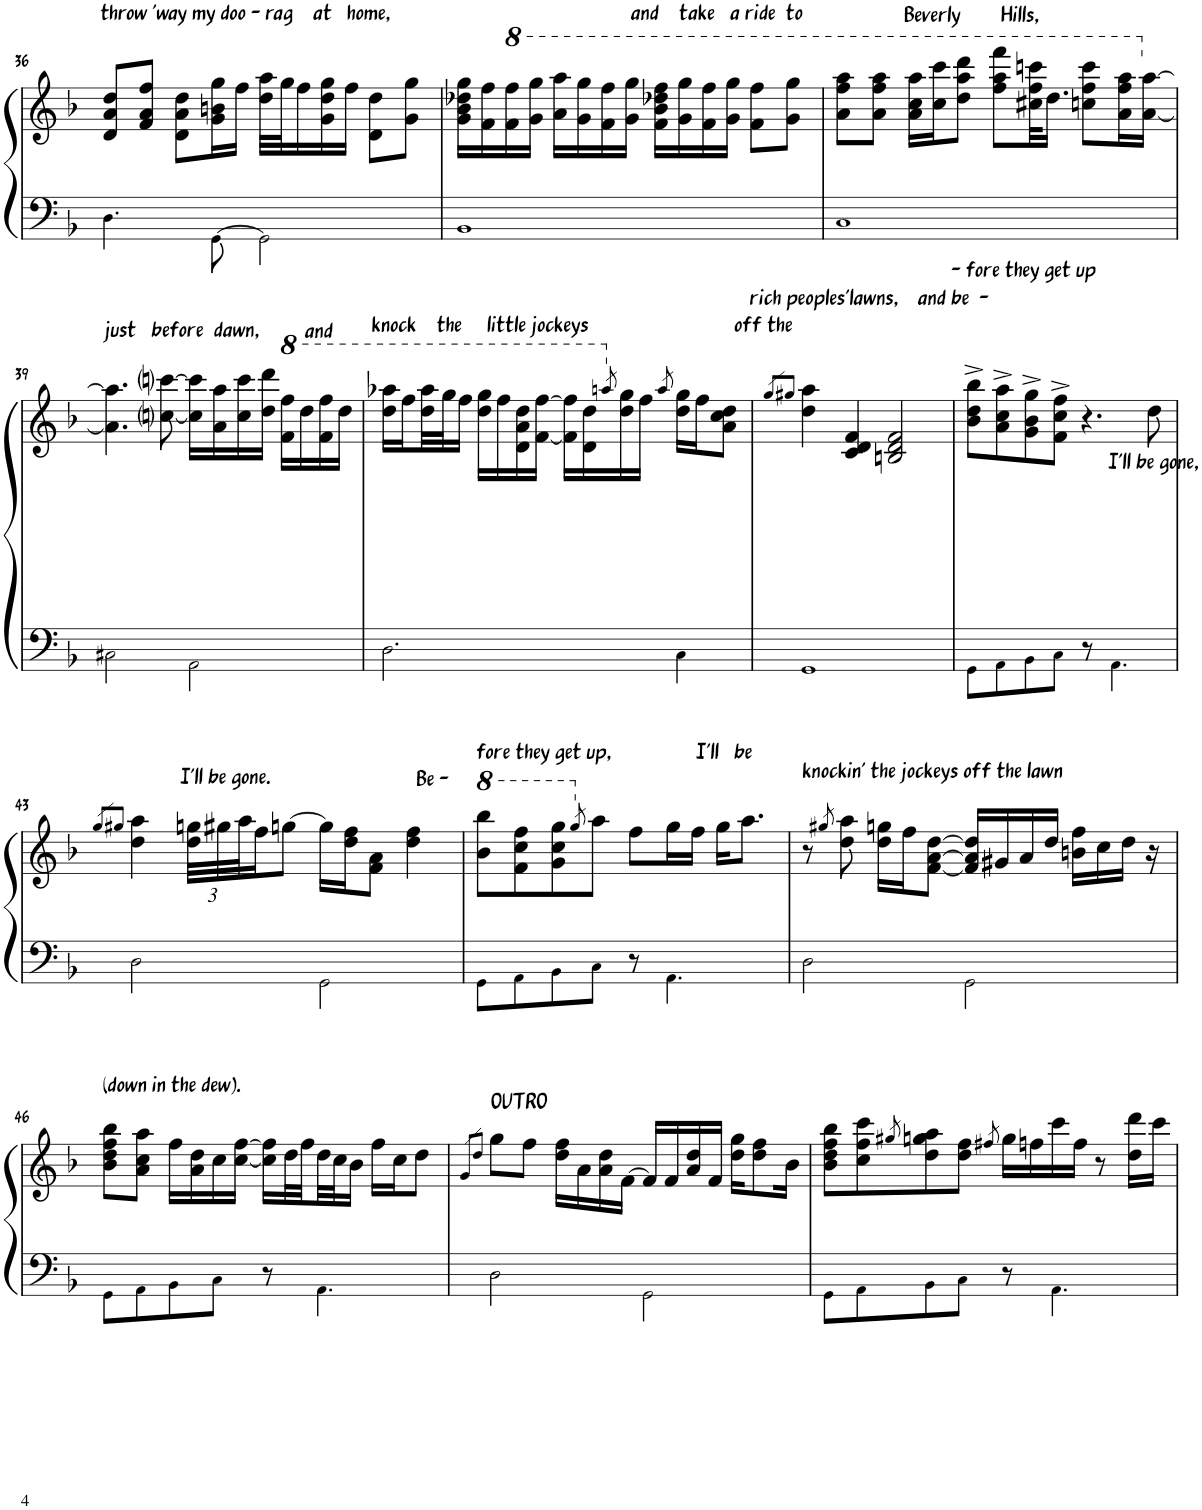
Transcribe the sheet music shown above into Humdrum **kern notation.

**kern	**kern
*part1	*part1
*staff2	*staff1
*I"Piano	*
*I'Pno.	*
!!LO:PB:g=z
*clefF4	*clefG2
*k[b-]	*k[b-]
*M4/4	*M4/4
=36	=36
!	!LO:TX:a:t=throw 'way my doo - rag    at   home,
4.D!\	8d/ 8a/ 8dd/L
.	8f/ 8a/ 8ff/J
.	8d\ 8a\ 8dd\L
[8GG!\	16g\ 16bn\ 16gg\L
.	16ff\JJ
2GG!\]	32dd\ 32aa\LLL
.	32gg\J
.	16ff\
.	16g\ 16dd\ 16gg\
.	16ff\JJ
.	8d\ 8dd\L
.	8g\ 8gg\J
=37	=37
1BB-!	16g\ 16b-\ 16dd-X\ 16gg\LL
.	16f\ 16ff\
*	*8va
.	16ff\ 16fff\
.	16gg\ 16ggg\JJ
.	16aa\ 16aaa\LL
.	16gg\ 16ggg\
.	16ff\ 16fff\
.	16gg\ 16ggg\JJ
!	!LO:TX:a:t=and    take   a ride  to
.	16ff\ 16bb-\ 16ddd-X\ 16fff\LL
.	16gg\ 16ggg\
.	16ff\ 16fff\
.	16gg\ 16ggg\JJ
.	8ff\ 8fff\L
.	8gg\ 8ggg\J
=38	=38
1C!	8aa\ 8fff\ 8aaa\L
.	8aa\ 8fff\ 8aaa\J
!	!LO:TX:a:t=Beverly        Hills,
.	16aa\ 16ccc\ 16aaa\LL
.	16ccc\ 16cccc\J
.	8ddd\ 8aaa\ 8dddd\J
.	8fff\ 8aaa\ 8ffff\L
.	32ccc#X\ 32fff\ 32ccccn\KL
.	16.ddd\JJ
.	8cccn\ 8fff\ 8cccc\L
.	16aa\ 16fff\ 16aaa\L
*	*X8va
.	[16a\ [16aa\JJ
!!LO:LB:g=z
=39	=39
!	!LO:TX:a:t=just   before  dawn,
2C#X!\	4.a\] 4.aa\]
.	[8ccni\ [8cccni\
2AA!\	16cc\] 16ccc\]LL
.	16a\ 16aa\
.	16cc\ 16ccc\
.	16dd\ 16ddd\JJ
*	*8va
.	16ff\ 16fff\LL
.	16ddd\
!	!LO:TX:a:t=and
.	16ff\ 16fff\
.	16ddd\JJ
=40	=40
!	!LO:TX:a:t=knock    the     little jockeys                             off the
2.D!\	16ddd\ 16aaa-X\LL
.	16fff\
.	32ddd\ 32aaa-\L
.	32ggg\J
.	16fff\JJ
.	16ddd\ 16ggg\LL
.	16fff\
.	16dd\ 16aa\ 16ddd\
.	[16ff\ [16fff\JJ
.	16ff\] 16fff\]LL
.	16dd\ 16ddd\
*	*X8va
.	8qaan/
.	16dd\ 16gg\
.	16ff\JJ
.	8qaa/
4C!\	16dd\ 16gg\LL
.	16ff\J
.	8a\ 8cc\ 8dd\J
=41	=41
.	8qgg/L
.	8qgg#X/J
!	!LO:TX:a:t=rich peoples'lawns,    and be  -
1GG!	4dd\ 4aa\
.	4c/ 4d/ 4f/
.	2Bn/ 2d/ 2f/
=42	=42
!	!LO:TX:a:t=- fore they get up
8GG!\L	8b-\^ 8dd\^ 8bb-\^L
8AA!\	8a\^ 8cc\^ 8aa\^
8BB-!\	8g\^ 8b-\^ 8gg\^
8C!\J	8f\^ 8cc\^ 8ff\^J
8r	4.r
!LO:TX:a:t=I'll be gone,	!
4.AA!\	.
.	8dd\
!!LO:LB:g=z
=43	=43
.	8qgg/L
.	8qgg#X/J
2D!\	4dd\ 4aa\
*	*Xbrackettup
!	!LO:TX:a:t=I'll be gone.
.	48dd\ 48ggn\LLL
.	48gg#X\
.	48aa\J
.	16ff\J
.	[8ggn\J
2GG!\	16gg\LL]
.	16dd\ 16ff\J
.	8f\ 8a\J
!	!LO:TX:a:t=Be -
.	4dd\ 4ff\
=44	=44
*	*8va
!	!LO:TX:a:t=fore they get up,                 I'll   be
8GG!\L	8bb-\ 8bbb-\L
8AA!\	8ff\ 8ccc\ 8fff\
8BB-!\	8gg\ 8ccc\ 8ggg\
*	*X8va
.	8qgg/
8C!\J	8aa\J
8r	8ff\L
4.AA!\	16gg\L
.	16ff\JJ
.	16gg\KL
.	8.aa\J
=45	=45
!	!LO:TX:a:t=knockin' the jockeys off the lawn
2D!\	8r
.	8qgg#X/
.	8dd\ 8aa\
.	16dd\ 16ggn\LL
.	16ff\J
.	[8f\ [8a\ [8dd\J
2GG!\	16f/] 16a/] 16dd/]LL
.	16g#X/
.	16a/
.	16dd/JJ
.	16bn\ 16ff\LL
.	16cc\
.	16dd\JJ
.	16r
!!LO:LB:g=z
=46	=46
!	!LO:TX:a:t=(down in the dew).
8GG!\L	8b-\ 8dd\ 8ff\ 8bb-\L
8AA!\	8a\ 8cc\ 8aa\J
8BB-!\	16ff\LL
.	16a\ 16dd\
8C!\J	16cc\
.	[16cc\ [16ff\JJ
8r	16cc\] 16ff\]LL
.	32dd\L
.	32ff\
4.AA!\	32dd\
.	32cc\J
.	16b-\JJ
.	16ff\LL
.	16cc\J
.	8dd\J
=47	=47
.	8qg/L
.	8qdd/J
!	!LO:TX:a:t=OUTRO
2D!\	8gg\L
.	8ff\J
.	16dd\ 16ff\LL
.	16a\
.	16a\ 16dd\
.	[16f\JJ
2GG!\	16f/LL]
.	16f/
.	16a/ 16dd/
.	16f/JJ
.	16dd\ 16gg\KL
.	8dd\ 8ff\
.	16b-\Jk
=48	=48
8GG!\L	8b-\ 8dd\ 8ff\ 8bb-\L
8AA!\	8cc\ 8ff\ 8ccc\
.	8qgg#X/
8BB-!\	8dd\ 8ggn\ 8aa\
8C!\J	8dd\ 8ff\J
.	8qff#X/
8r	16gg\LL
.	16ffn\
4.AA!\	16ccc\
.	16ff\JJ
.	8r
.	16dd\ 16ddd\LL
.	16ccc\JJ
=	=
*-	*-
